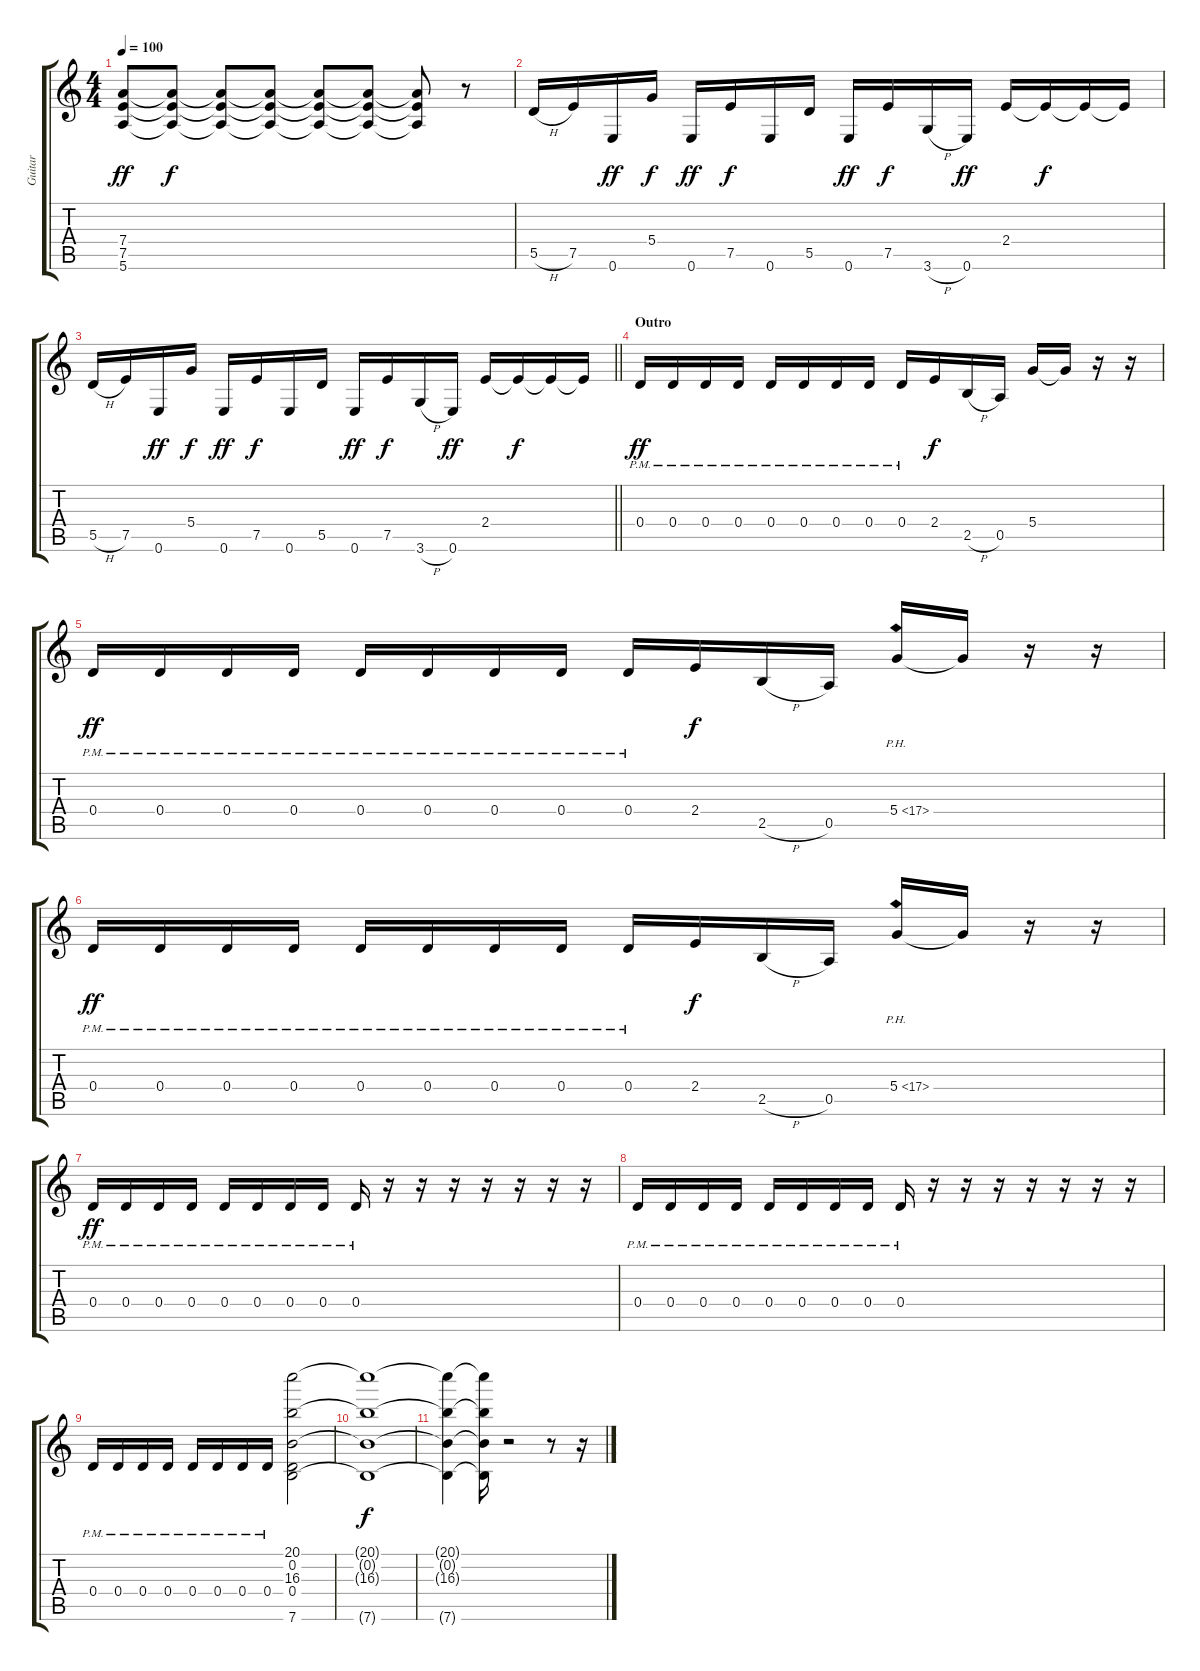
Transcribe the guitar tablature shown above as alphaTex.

\track ("Guitar" "Guitar") {instrument distortionguitar}
\staff {score tabs}
\tuning (E4 B3 G3 D3 A2 E2) {hide}
\ts (4 4)
\tempo 100
\clef g2
\ks c
(7.4 7.5 5.6).8{dy ff} (7.4{t} 7.5{t} 5.6{t}).8{dy f} (7.4{t} 7.5{t} 5.6{t}).8 (7.4{t} 7.5{t} 5.6{t}).8 (7.4{t} 7.5{t} 5.6{t}).8 (7.4{t} 7.5{t} 5.6{t}).8 (7.4{t} 7.5{t} 5.6{t}).8 r.8 |
5.5{h}.16 7.5.16 0.6.16{dy ff} 5.4.16{dy f} 0.6.16{dy ff} 7.5.16{dy f} 0.6.16 5.5.16 0.6.16{dy ff} 7.5.16{dy f} 3.6{h}.16 0.6.16{dy ff} 2.4.16 2.4{t}.16{dy f} 2.4{t}.16 2.4{t}.16 |
\barLineRight lightlight
5.5{h}.16 7.5.16 0.6.16{dy ff} 5.4.16{dy f} 0.6.16{dy ff} 7.5.16{dy f} 0.6.16 5.5.16 0.6.16{dy ff} 7.5.16{dy f} 3.6{h}.16 0.6.16{dy ff} 2.4.16 2.4{t}.16{dy f} 2.4{t}.16 2.4{t}.16 |
\section ("" "Outro")
0.4{pm}.16{dy ff} 0.4{pm}.16 0.4{pm}.16 0.4{pm}.16 0.4{pm}.16 0.4{pm}.16 0.4{pm}.16 0.4{pm}.16 0.4{pm}.16 2.4.16{dy f} 2.5{h}.16 0.5.16 5.4.16 5.4{t}.16 r.16 r.16 |
0.4{pm}.16{dy ff} 0.4{pm}.16 0.4{pm}.16 0.4{pm}.16 0.4{pm}.16 0.4{pm}.16 0.4{pm}.16 0.4{pm}.16 0.4{pm}.16 2.4.16{dy f} 2.5{h}.16 0.5.16 5.4{ph 12}.16 5.4{t}.16 r.16 r.16 |
0.4{pm}.16{dy ff} 0.4{pm}.16 0.4{pm}.16 0.4{pm}.16 0.4{pm}.16 0.4{pm}.16 0.4{pm}.16 0.4{pm}.16 0.4{pm}.16 2.4.16{dy f} 2.5{h}.16 0.5.16 5.4{ph 12}.16 5.4{t}.16 r.16 r.16 |
0.4{pm}.16{dy ff} 0.4{pm}.16 0.4{pm}.16 0.4{pm}.16 0.4{pm}.16 0.4{pm}.16 0.4{pm}.16 0.4{pm}.16 0.4{pm}.16 r.16 r.16 r.16 r.16 r.16 r.16 r.16 |
0.4{pm}.16 0.4{pm}.16 0.4{pm}.16 0.4{pm}.16 0.4{pm}.16 0.4{pm}.16 0.4{pm}.16 0.4{pm}.16 0.4{pm}.16 r.16 r.16 r.16 r.16 r.16 r.16 r.16 |
0.4{pm}.16 0.4{pm}.16 0.4{pm}.16 0.4{pm}.16 0.4{pm}.16 0.4{pm}.16 0.4{pm}.16 0.4{pm}.16 (20.1 0.2 16.3 0.4 7.6).2 |
(20.1{t} 0.2{t} 16.3{t} 7.6{t}).1{dy f} |
(20.1{t} 0.2{t} 16.3{t} 7.6{t}).4 (20.1{t} 0.2{t} 16.3{t} 7.6{t}).16 r.2 r.8 r.16
